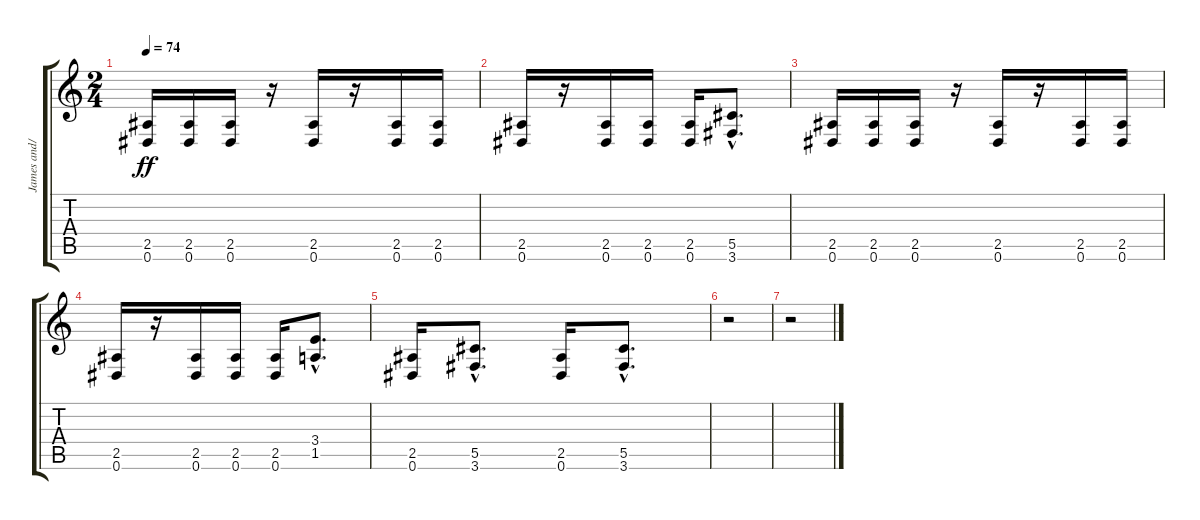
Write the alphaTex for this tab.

\track ("James and/or Kirk" "James and/") {instrument distortionguitar}
\staff {score tabs}
\tuning (Eb4 Bb3 Gb3 Db3 Ab2 Eb2) {hide}
\ts (2 4)
\tempo 74
\clef g2
\ks c
(2.5 0.6).16{dy ff} (2.5 0.6).16 (2.5 0.6).16 r.16 (2.5 0.6).16 r.16 (2.5 0.6).16 (2.5 0.6).16 |
(2.5 0.6).16 r.16 (2.5 0.6).16 (2.5 0.6).16 (2.5 0.6).16 (5.5{hac} 3.6{hac}).8{d} |
(2.5 0.6).16 (2.5 0.6).16 (2.5 0.6).16 r.16 (2.5 0.6).16 r.16 (2.5 0.6).16 (2.5 0.6).16 |
(2.5 0.6).16 r.16 (2.5 0.6).16 (2.5 0.6).16 (2.5 0.6).16 (3.4{hac} 1.5{hac}).8{d} |
(2.5 0.6).16 (5.5{hac} 3.6{hac}).8{d} (2.5 0.6).16 (5.5{hac} 3.6{hac}).8{d} |
r.2 |
r.2
